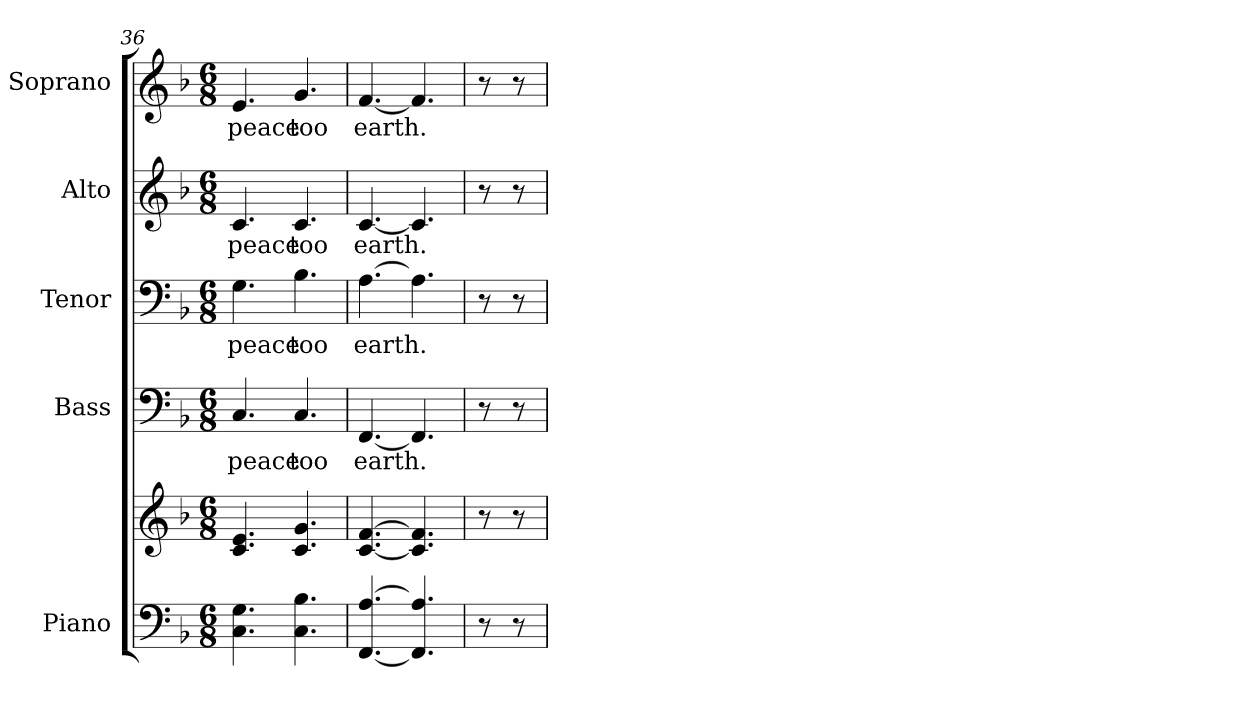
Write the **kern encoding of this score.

**kern	**kern	**kern	**text	**kern	**text	**kern	**text	**kern	**text
*part5	*part5	*part4	*part4	*part3	*part3	*part2	*part2	*part1	*part1
*staff6	*staff5	*staff4	*staff4	*staff3	*staff3	*staff2	*staff2	*staff1	*staff1
*I"Piano	*	*I"Bass	*	*I"Tenor	*	*I"Alto	*	*I"Soprano	*
*I'Pno.	*	*I'B.	*	*I'T.	*	*I'A.	*	*I'S.	*
!!LO:PB:g=z
*clefF4	*clefG2	*clefF4	*	*clefF4	*	*clefG2	*	*clefG2	*
*k[b-]	*k[b-]	*k[b-]	*	*k[b-]	*	*k[b-]	*	*k[b-]	*
*F:	*F:	*F:	*	*F:	*	*F:	*	*F:	*
*M6/8	*M6/8	*M6/8	*	*M6/8	*	*M6/8	*	*M6/8	*
=36	=36	=36	=36	=36	=36	=36	=36	=36	=36
!	!	!	!LO:LY:b:color=#000000	!	!	!	!	!	!
!	!	!	!	!	!LO:LY:b:color=#000000	!	!	!	!
!	!	!	!	!	!	!	!LO:LY:b:color=#000000	!	!
!	!	!	!	!	!	!	!	!	!LO:LY:b:color=#000000
4.Ci\ 4.Gi	4.ci/ 4.ei	4.Ci/	peace	4.Gi\	peace	4.ci/	peace	4.ei/	peace
!	!	!	!LO:LY:b:color=#000000	!	!	!	!	!	!
!	!	!	!	!	!LO:LY:b:color=#000000	!	!	!	!
!	!	!	!	!	!	!	!LO:LY:b:color=#000000	!	!
!	!	!	!	!	!	!	!	!	!LO:LY:b:color=#000000
4.Ci\ 4.B-i	4.ci/ 4.gi	4.Ci/	too	4.B-i\	too	4.ci/	too	4.gi/	too
=37	=37	=37	=37	=37	=37	=37	=37	=37	=37
!	!	!	!LO:LY:b:color=#000000	!	!	!	!	!	!
!	!	!	!	!	!LO:LY:b:color=#000000	!	!	!	!
!	!	!	!	!	!	!	!LO:LY:b:color=#000000	!	!
!	!	!	!	!	!	!	!	!	!LO:LY:b:color=#000000
[<4.FFi/ [>4.Ai	[<4.ci/ [>4.fi	[<4.FFi/	earth.	[>4.Ai\	earth.	[<4.ci/	earth.	[<4.fi/	earth.
4.FFi/] 4.Ai]	4.ci/] 4.fi]	4.FFi/]	.	4.Ai\]	.	4.ci/]	.	4.fi/]	.
!!LO:PB:g=z
=38	=38	=38	=38	=38	=38	=38	=38	=38	=38
8r	8r	8r	.	8r	.	8r	.	8r	.
8r	8r	8r	.	8r	.	8r	.	8r	.
=	=	=	=	=	=	=	=	=	=
*-	*-	*-	*-	*-	*-	*-	*-	*-	*-
